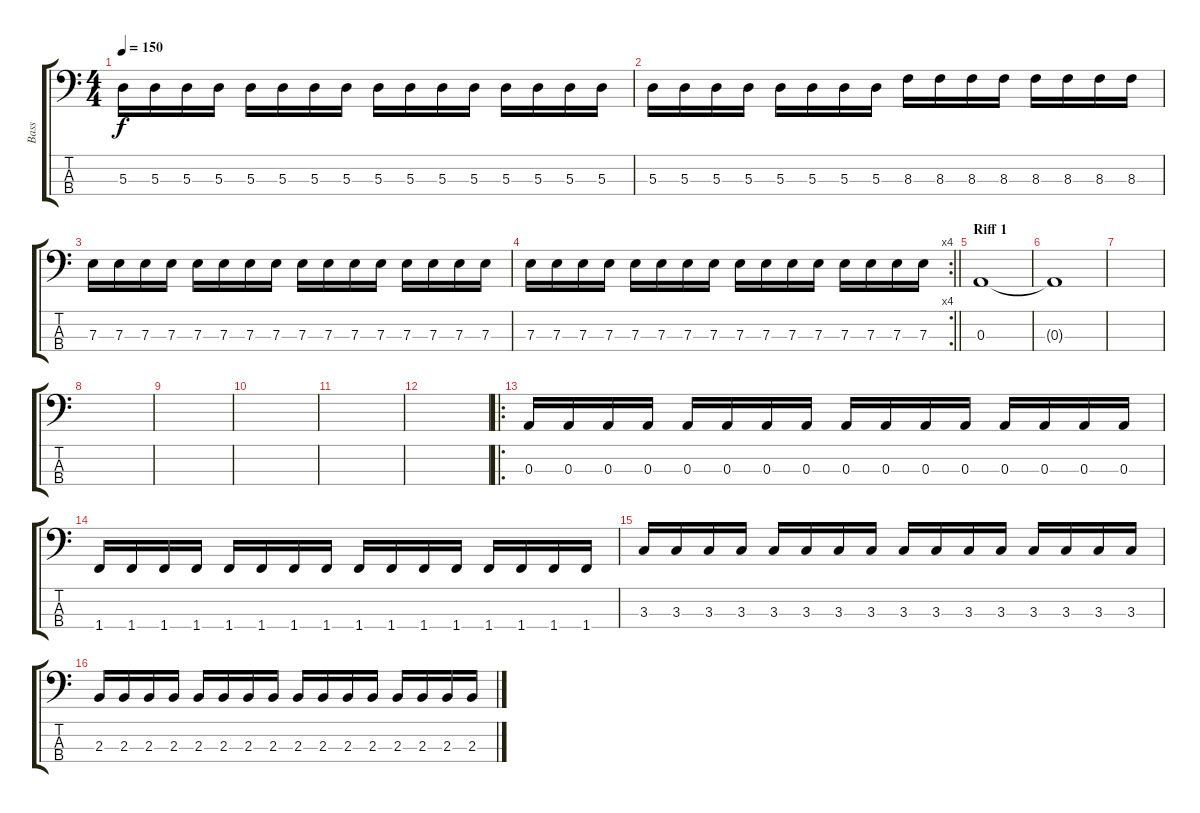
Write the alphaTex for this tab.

\track ("Bass" "Bass") {instrument electricbasspick}
\staff {score tabs}
\tuning (G2 D2 A1 E1) {hide}
\ts (4 4)
\tempo 150
\clef f4
\ks c
5.3.16{dy f} 5.3.16 5.3.16 5.3.16 5.3.16 5.3.16 5.3.16 5.3.16 5.3.16 5.3.16 5.3.16 5.3.16 5.3.16 5.3.16 5.3.16 5.3.16 |
5.3.16 5.3.16 5.3.16 5.3.16 5.3.16 5.3.16 5.3.16 5.3.16 8.3.16 8.3.16 8.3.16 8.3.16 8.3.16 8.3.16 8.3.16 8.3.16 |
7.3.16 7.3.16 7.3.16 7.3.16 7.3.16 7.3.16 7.3.16 7.3.16 7.3.16 7.3.16 7.3.16 7.3.16 7.3.16 7.3.16 7.3.16 7.3.16 |
\rc 4
\barLineRight lightlight
7.3.16 7.3.16 7.3.16 7.3.16 7.3.16 7.3.16 7.3.16 7.3.16 7.3.16 7.3.16 7.3.16 7.3.16 7.3.16 7.3.16 7.3.16 7.3.16 |
\section ("" "Riff 1")
0.3.1 |
0.3{t}.1 |
|
|
|
|
|
|
\ro
0.3.16 0.3.16 0.3.16 0.3.16 0.3.16 0.3.16 0.3.16 0.3.16 0.3.16 0.3.16 0.3.16 0.3.16 0.3.16 0.3.16 0.3.16 0.3.16 |
1.4.16 1.4.16 1.4.16 1.4.16 1.4.16 1.4.16 1.4.16 1.4.16 1.4.16 1.4.16 1.4.16 1.4.16 1.4.16 1.4.16 1.4.16 1.4.16 |
3.3.16 3.3.16 3.3.16 3.3.16 3.3.16 3.3.16 3.3.16 3.3.16 3.3.16 3.3.16 3.3.16 3.3.16 3.3.16 3.3.16 3.3.16 3.3.16 |
2.3.16 2.3.16 2.3.16 2.3.16 2.3.16 2.3.16 2.3.16 2.3.16 2.3.16 2.3.16 2.3.16 2.3.16 2.3.16 2.3.16 2.3.16 2.3.16
